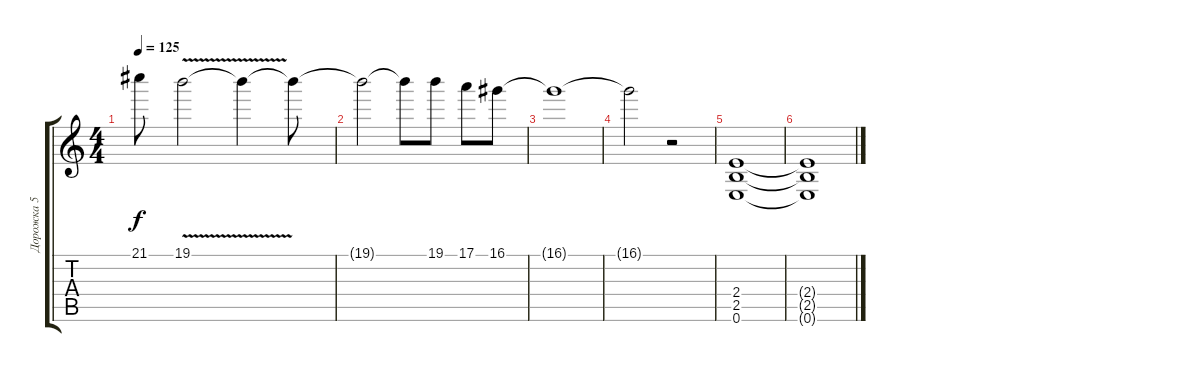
\track ("Дорожка 5" "Дорожка 5") {instrument distortionguitar}
\staff {score tabs}
\tuning (E4 B3 G3 D3 A2 E2) {hide}
\ts (4 4)
\tempo 125
\clef g2
\ks c
21.1.8{dy f} 19.1{v}.2 19.1{t}.4 19.1{t}.8 |
19.1{t}.2 19.1{t}.8 19.1.8 17.1.8 16.1.8 |
16.1{t}.1 |
16.1{t}.2 r.2 |
(2.4 2.5 0.6).1 |
(2.4{t} 2.5{t} 0.6{t}).1
